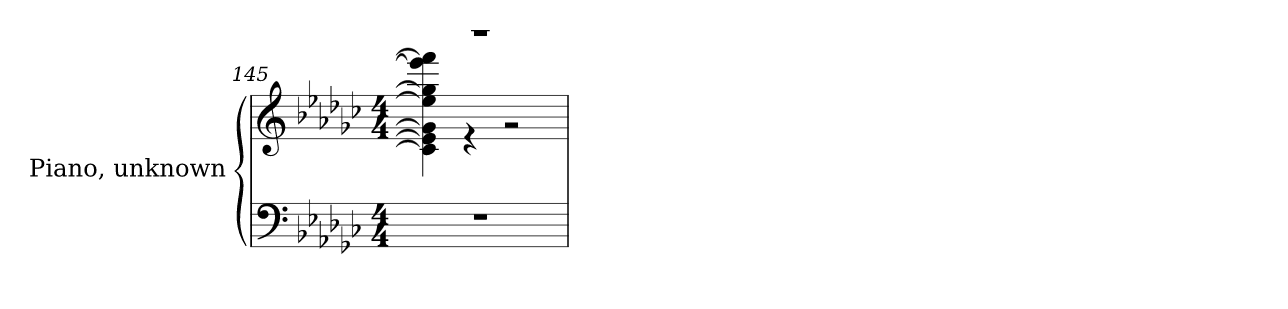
**kern	**kern
*part1	*part1
*staff2	*staff1
*I"Piano, unknown	*
*I'Pno.	*
*clefF4	*clefG2
*k[b-e-a-d-g-c-]	*k[b-e-a-d-g-c-]
*M4/4	*M4/4
=145	=145
*	*^
1r	1r	4c-\] 4e-\] 4g-\] 4ee-\] 4gg-\] 4eee-\] 4fff-\]
.	.	4r
.	.	2r
*	*v	*v
=	=
*-	*-
